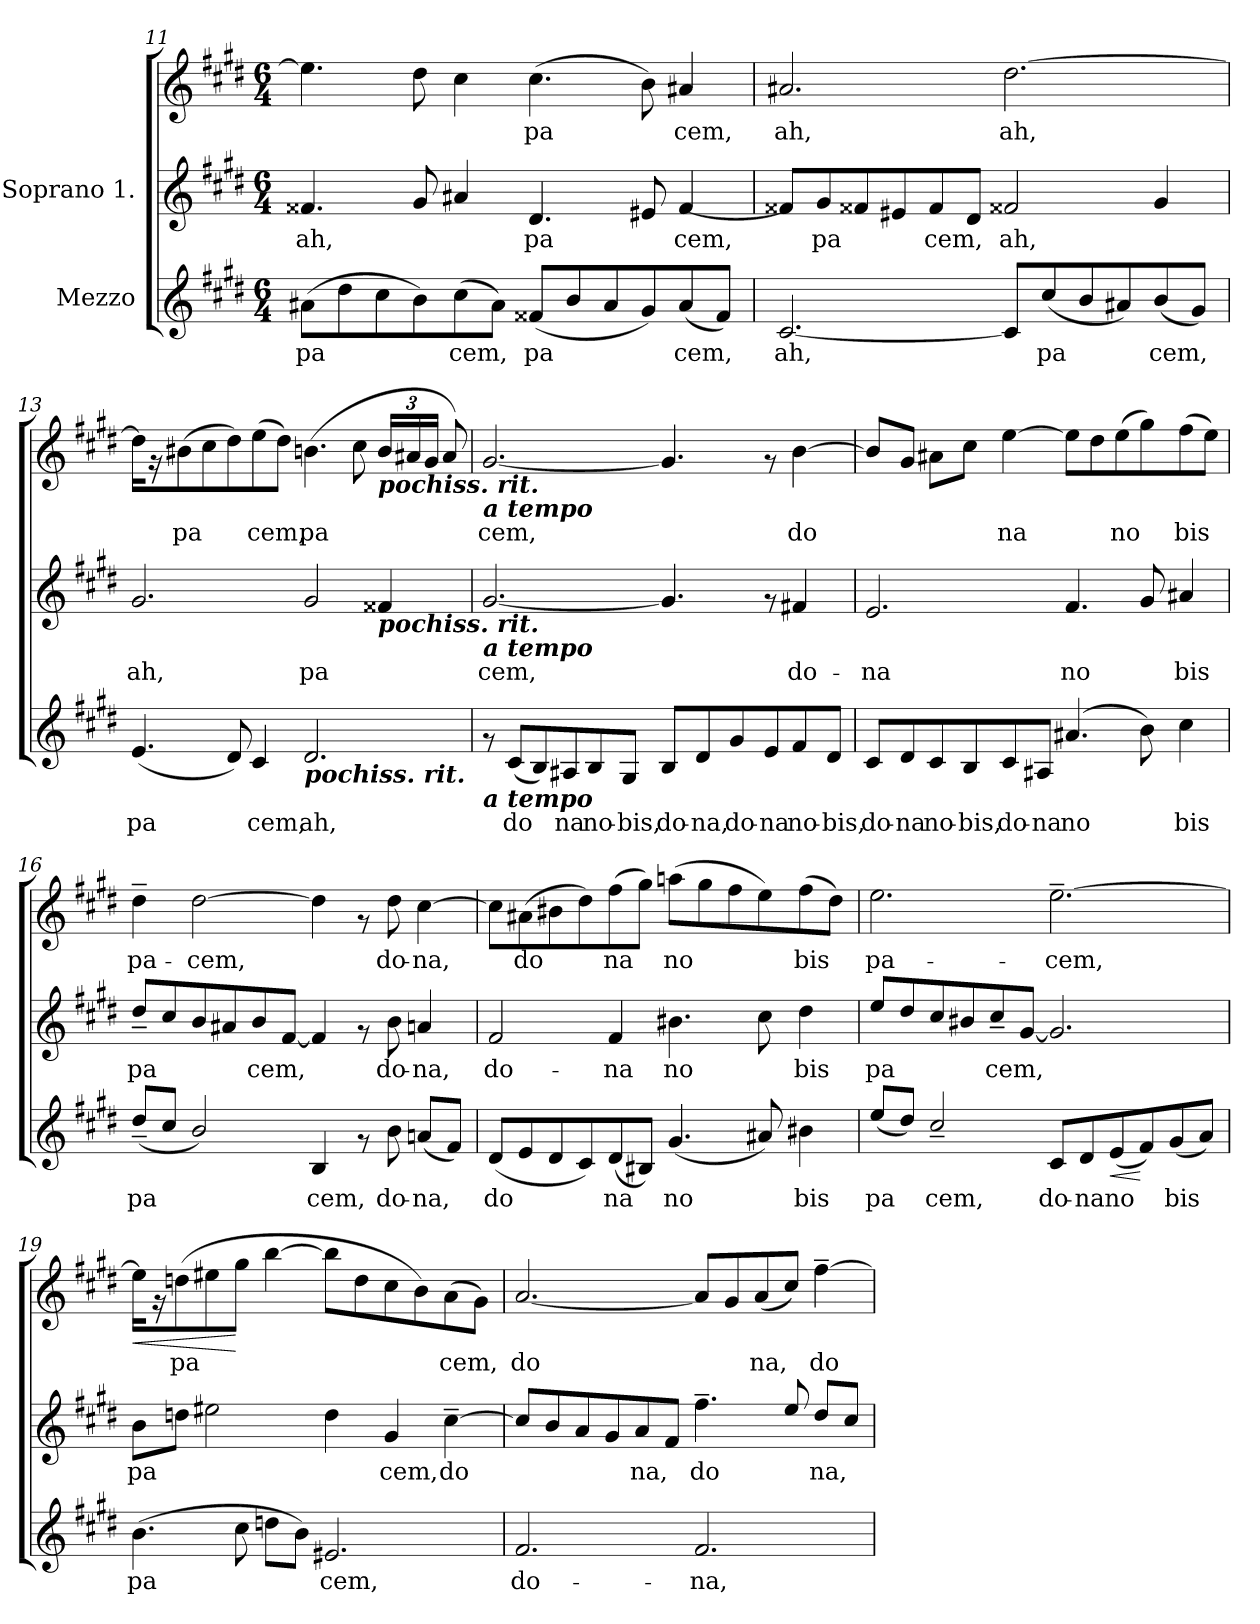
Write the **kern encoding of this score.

**kern	**text	**dynam	**kern	**text	**kern	**text	**dynam
*part2	*part2	*part2	*part1	*part1	*part1	*part1	*part1
*staff3	*staff3	*staff3	*staff2	*staff2	*staff1	*staff1	*staff1/2
*I"Mezzo	*	*	*I"Soprano 1.	*	*	*	*
*clefG2	*	*	*clefG2	*	*clefG2	*	*
*k[f#c#g#d#]	*	*	*k[f#c#g#d#]	*	*k[f#c#g#d#]	*	*
*E:	*	*	*E:	*	*E:	*	*
*M6/4	*	*	*M6/4	*	*M6/4	*	*
=11	=11	=11	=11	=11	=11	=11	=11
!	!LO:LY:b:cj	!	!	!LO:LY:b:cj	!	!LO:LY:b:cj	!
(>8a#X\L	pa-	.	4.f##X/	ah,	4.ee\]	.	.
!	!LO:LY:b:cj	!	!	!	!	!	!
8dd#\	-	.	.	.	.	.	.
!	!LO:LY:b:cj	!	!	!	!	!	!
8cc#\	.	.	.	.	.	.	.
!	!LO:LY:b:cj	!	!	!LO:LY:b:cj	!	!LO:LY:b:cj	!
8b\)	.	.	8g#/	.	8dd#\	.	.
!	!LO:LY:b:cj	!	!	!LO:LY:b:cj	!	!LO:LY:b:cj	!
(>8cc#\	cem,	.	4a#X/	.	4cc#\	.	.
!	!LO:LY:b:cj	!	!	!	!	!	!
8a#\J)	.	.	.	.	.	.	.
!	!LO:LY:b:cj	!	!	!LO:LY:b:cj	!	!LO:LY:b:cj	!
(>8f##X/L	pa-	.	4.d#/	pa-	(>4.cc#\	pa-	.
!	!LO:LY:b:cj	!	!	!	!	!	!
8b/	-	.	.	.	.	.	.
!	!LO:LY:b:cj	!	!	!	!	!	!
8a#/	.	.	.	.	.	.	.
!	!LO:LY:b:cj	!	!	!LO:LY:b:cj	!	!LO:LY:b:cj	!
8g#/)	.	.	8e#X/	-	8b\)	-	.
!	!LO:LY:b:cj	!	!	!LO:LY:b:cj	!	!LO:LY:b:cj	!
(>8a#/	cem,	.	[<4f##/	cem,	4a#X/	cem,	.
!	!LO:LY:b:cj	!	!	!	!	!	!
8f##/J)	.	.	.	.	.	.	.
=12	=12	=12	=12	=12	=12	=12	=12
!	!LO:LY:b:cj	!	!	!LO:LY:b:cj	!	!LO:LY:b:cj	!
[<2.c#/	ah,	.	8f##X/L]	.	2.a#X/	ah,	.
!	!	!	!	!LO:LY:b:cj	!	!	!
.	.	.	8g#/	pa-	.	.	.
!	!	!	!	!LO:LY:b:cj	!	!	!
.	.	.	8f##X/	-	.	.	.
!	!	!	!	!LO:LY:b:cj	!	!	!
.	.	.	8e#X/	.	.	.	.
!	!	!	!	!LO:LY:b:cj	!	!	!
.	.	.	8f##/	cem,	.	.	.
!	!	!	!	!LO:LY:b:cj	!	!	!
.	.	.	8d#/J	.	.	.	.
!	!LO:LY:b:cj	!	!	!LO:LY:b:cj	!	!LO:LY:b:cj	!
8c#/L]	.	.	2f##X/	ah,	[>2.dd#\	ah,	.
!	!LO:LY:b:cj	!	!	!	!	!	!
(>8cc#/	pa-	.	.	.	.	.	.
!	!LO:LY:b:cj	!	!	!	!	!	!
8b/	-	.	.	.	.	.	.
!	!LO:LY:b:cj	!	!	!	!	!	!
8a#X/)	.	.	.	.	.	.	.
!	!LO:LY:b:cj	!	!	!LO:LY:b:cj	!	!	!
(>8b/	cem,	.	4g#/	.	.	.	.
!	!LO:LY:b:cj	!	!	!	!	!	!
8g#/J)	.	.	.	.	.	.	.
!!LO:LB:g=z
=13	=13	=13	=13	=13	=13	=13	=13
!	!LO:LY:b:cj	!	!	!LO:LY:b:cj	!	!LO:LY:b:cj	!
(>4.e/	pa-	.	2.g#/	-ah,	16dd#\L]	.	.
.	.	.	.	.	16rf	.	.
!	!	!	!	!	!	!LO:LY:b:cj	!
.	.	.	.	.	(>8b#X\	pa-	.
!	!	!	!	!	!	!LO:LY:b:cj	!
.	.	.	.	.	8cc#\	-	.
!	!LO:LY:b:cj	!	!	!	!	!LO:LY:b:cj	!
8d#/)	-	.	.	.	8dd#\)	.	.
!	!LO:LY:b:cj	!	!	!	!	!LO:LY:b:cj	!
4c#/	cem,	.	.	.	(>8ee\	cem,	.
!	!	!	!	!	!	!LO:LY:b:cj	!
.	.	.	.	.	8dd#\J)	.	.
!LO:TX:b:Bi:t=pochiss. rit.	!	!	!	!	!	!	!
!	!LO:LY:b:cj	!	!	!LO:LY:b:cj	!	!LO:LY:b:cj	!
2.d#/	ah,	.	2g#/	pa-	(>4.bn\	pa-	.
!	!	!	!	!	!	!LO:LY:b:cj	!
.	.	.	.	.	8cc#\	--	.
!	!	!	!	!LO:LY:b:cj	!	!	!
*	*	*	*	*	*Xbrackettup	*	*
!	!	!	!	!	!LO:TX:b:Bi:t=pochiss. rit.	!	!
!	!	!	!LO:TX:b:Bi:t=pochiss. rit.	!	!	!	!
!	!	!	!	!	!	!LO:LY:b:cj	!
.	.	.	4f##X/	--	24b/L	--	.
!	!	!	!	!	!	!LO:LY:b:cj	!
.	.	.	.	.	24a#X/	--	.
!	!	!	!	!	!	!LO:LY:b:cj	!
.	.	.	.	.	24g#/J	--	.
!	!	!	!	!	!	!LO:LY:b:cj	!
.	.	.	.	.	8a#/)	--	.
=14	=14	=14	=14	=14	=14	=14	=14
!	!	!	!	!	!LO:TX:b:Bi:t=a tempo	!	!
!	!	!	!LO:TX:b:Bi:t=a tempo	!	!	!	!
!LO:TX:b:Bi:t=a tempo	!	!	!	!	!	!	!
!	!	!	!	!LO:LY:b:cj	!	!LO:LY:b:cj	!
8rf	.	.	[<2.g#/	-cem,	[<2.g#/	-cem,	.
!	!LO:LY:b:cj	!	!	!	!	!	!
(>8c#/L	do-	.	.	.	.	.	.
!	!LO:LY:b:cj	!	!	!	!	!	!
8B/)	-	.	.	.	.	.	.
!	!LO:LY:b:cj	!	!	!	!	!	!
8A#X/	na	.	.	.	.	.	.
!	!LO:LY:b:cj	!	!	!	!	!	!
8B/	no-	.	.	.	.	.	.
!	!LO:LY:b:cj	!	!	!	!	!	!
8G#/J	-bis,	.	.	.	.	.	.
!	!LO:LY:b:cj	!	!	!LO:LY:b:cj	!	!LO:LY:b:cj	!
8B/L	do-	.	4.g#/]	.	4.g#/]	.	.
!	!LO:LY:b:cj	!	!	!	!	!	!
8d#/	-na,	.	.	.	.	.	.
!	!LO:LY:b:cj	!	!	!	!	!	!
8g#/	do-	.	.	.	.	.	.
!	!LO:LY:b:cj	!	!	!	!	!	!
8e/	-na	.	8rf	.	8rf	.	.
!	!LO:LY:b:cj	!	!	!LO:LY:b:cj	!	!LO:LY:b:cj	!
8f#/	no-	.	4f#X/	do-	[>4b\	do-	.
!	!LO:LY:b:cj	!	!	!	!	!	!
8d#/J	-bis,	.	.	.	.	.	.
=15	=15	=15	=15	=15	=15	=15	=15
!	!LO:LY:b:cj	!	!	!LO:LY:b:cj	!	!LO:LY:b:cj	!
8c#/L	do-	.	2.e/	na	8b/L]	-	.
!	!LO:LY:b:cj	!	!	!	!	!LO:LY:b:cj	!
8d#/	-na	.	.	.	8g#/J	.	.
!	!LO:LY:b:cj	!	!	!	!	!LO:LY:b:cj	!
8c#/	no-	.	.	.	8a#X\L	.	.
!	!LO:LY:b:cj	!	!	!	!	!LO:LY:b:cj	!
8B/	-bis,	.	.	.	8cc#\J	.	.
!	!LO:LY:b:cj	!	!	!	!	!LO:LY:b:cj	!
8c#/	do-	.	.	.	[>4ee\	na	.
!	!LO:LY:b:cj	!	!	!	!	!	!
8A#X/J	-na	.	.	.	.	.	.
!	!LO:LY:b:cj	!	!	!LO:LY:b:cj	!	!LO:LY:b:cj	!
(>4.a#X/	no-	.	4.f#/	no-	8ee\L]	.	.
!	!	!	!	!	!	!LO:LY:b:cj	!
.	.	.	.	.	8dd#\	.	.
!	!	!	!	!	!	!LO:LY:b:cj	!
.	.	.	.	.	(>8ee\	no-	.
!	!LO:LY:b:cj	!	!	!LO:LY:b:cj	!	!LO:LY:b:cj	!
8b\)	-	.	8g#/	-	8gg#\)	-	.
!	!LO:LY:b:cj	!	!	!LO:LY:b:cj	!	!LO:LY:b:cj	!
4cc#\	bis	.	4a#X/	bis	(>8ff#\	bis	.
!	!	!	!	!	!	!LO:LY:b:cj	!
.	.	.	.	.	8ee\J)	.	.
!!LO:LB:g=z
=16	=16	=16	=16	=16	=16	=16	=16
!	!LO:LY:b:cj	!	!	!LO:LY:b:cj	!	!LO:LY:b:cj	!
(>8dd#~</L	pa-	.	8dd#~</L	pa-	4dd#~>\	pa-	.
!	!LO:LY:b:cj	!	!	!LO:LY:b:cj	!	!	!
8cc#/J	-	.	8cc#/	-	.	.	.
!	!LO:LY:b:cj	!	!	!LO:LY:b:cj	!	!LO:LY:b:cj	!
2b/)	.	.	8b/	.	[>2dd#\	-cem,	.
!	!	!	!	!LO:LY:b:cj	!	!	!
.	.	.	8a#X/	.	.	.	.
!	!	!	!	!LO:LY:b:cj	!	!	!
.	.	.	8b/	cem,	.	.	.
!	!	!	!	!LO:LY:b:cj	!	!	!
.	.	.	[<8f#/J	.	.	.	.
!	!LO:LY:b:cj	!	!	!LO:LY:b:cj	!	!LO:LY:b:cj	!
4B/	cem,	.	4f#/]	.	4dd#\]	.	.
8rf	.	.	8rf	.	8rf	.	.
!	!LO:LY:b:cj	!	!	!LO:LY:b:cj	!	!LO:LY:b:cj	!
8b\	do-	.	8b\	do-	8dd#\	do-	.
!	!LO:LY:b:cj	!	!	!LO:LY:b:cj	!	!LO:LY:b:cj	!
(>8an/L	-na,	.	4an/	-na,	[>4cc#\	-na,	.
!	!LO:LY:b:cj	!	!	!	!	!	!
8f#/J)	.	.	.	.	.	.	.
=17	=17	=17	=17	=17	=17	=17	=17
!	!LO:LY:b:cj	!	!	!LO:LY:b:cj	!	!LO:LY:b:cj	!
(>8d#/L	do-	.	2f#/	do-	8cc#\L]	.	.
!	!LO:LY:b:cj	!	!	!	!	!LO:LY:b:cj	!
8e/	-	.	.	.	(>8a#X\	do-	.
!	!LO:LY:b:cj	!	!	!	!	!LO:LY:b:cj	!
8d#/	.	.	.	.	8b#X\	-	.
!	!LO:LY:b:cj	!	!	!	!	!LO:LY:b:cj	!
8c#/)	.	.	.	.	8dd#\)	.	.
!	!LO:LY:b:cj	!	!	!LO:LY:b:cj	!	!LO:LY:b:cj	!
(>8d#/	na	.	4f#/	-na	(>8ff#\	na	.
!	!LO:LY:b:cj	!	!	!	!	!LO:LY:b:cj	!
8B#X/J)	.	.	.	.	8gg#\J)	.	.
!	!LO:LY:b:cj	!	!	!LO:LY:b:cj	!	!LO:LY:b:cj	!
(>4.g#/	no-	.	4.b#X\	no-	(>8aan\L	no-	.
!	!	!	!	!	!	!LO:LY:b:cj	!
.	.	.	.	.	8gg#\	-	.
!	!	!	!	!	!	!LO:LY:b:cj	!
.	.	.	.	.	8ff#\	.	.
!	!LO:LY:b:cj	!	!	!LO:LY:b:cj	!	!LO:LY:b:cj	!
8a#X/)	-	.	8cc#\	-	8ee\)	.	.
!	!LO:LY:b:cj	!	!	!LO:LY:b:cj	!	!LO:LY:b:cj	!
4b#X\	bis	.	4dd#\	bis	(>8ff#\	bis	.
!	!	!	!	!	!	!LO:LY:b:cj	!
.	.	.	.	.	8dd#\J)	.	.
=18	=18	=18	=18	=18	=18	=18	=18
!	!LO:LY:b:cj	!	!	!LO:LY:b:cj	!	!LO:LY:b:cj	!
(>8ee/L	pa-	.	8ee/L	pa-	2.ee\	pa-	.
!	!LO:LY:b:cj	!	!	!LO:LY:b:cj	!	!	!
8dd#/J)	-	.	8dd#/	-	.	.	.
!	!LO:LY:b:cj	!	!	!LO:LY:b:cj	!	!	!
2cc#~</	cem,	.	8cc#/	.	.	.	.
!	!	!	!	!LO:LY:b:cj	!	!	!
.	.	.	8b#X/	.	.	.	.
!	!	!	!	!LO:LY:b:cj	!	!	!
.	.	.	8cc#~</	cem,	.	.	.
!	!	!	!	!LO:LY:b:cj	!	!	!
.	.	.	[<8g#/J	.	.	.	.
!	!LO:LY:b:cj	!	!	!LO:LY:b:cj	!	!LO:LY:b:cj	!
8c#/L	do-	.	2.g#/]	.	[>2.ee~>\	-cem,	.
!	!LO:LY:b:cj	!	!	!	!	!	!
8d#/	-na	.	.	.	.	.	.
!	!LO:LY:b:cj	!LO:HP:b	!	!	!	!	!
(>8e/	no-	<	.	.	.	.	.
!	!LO:LY:b:cj	!	!	!	!	!	!
8f#/)	-	[	.	.	.	.	.
!	!LO:LY:b:cj	!	!	!	!	!	!
(>8g#/	bis	.	.	.	.	.	.
!	!LO:LY:b:cj	!	!	!	!	!	!
8a/J)	.	.	.	.	.	.	.
!!LO:LB:g=z
=19	=19	=19	=19	=19	=19	=19	=19
!	!LO:LY:b:cj	!	!	!LO:LY:b:cj	!	!LO:LY:b:cj	!LO:HP:b
(>4.b\	pa-	.	8b\L	pa-	16ee\L]	.	<
.	.	.	.	.	16rf	.	.
!	!	!	!	!LO:LY:b:cj	!	!LO:LY:b:cj	!
.	.	.	8ddn\J	-	(>8ddn\	pa-	.
!	!	!	!	!LO:LY:b:cj	!	!LO:LY:b:cj	!
.	.	.	2ee#X\	.	8ee#X\	-	.
!	!LO:LY:b:cj	!	!	!	!	!LO:LY:b:cj	!
8cc#\	-	.	.	.	8gg#\J	.	[
!	!LO:LY:b:cj	!	!	!	!	!LO:LY:b:cj	!
8ddn\L	.	.	.	.	[>4bb\	.	.
!	!LO:LY:b:cj	!	!	!	!	!	!
8b\J)	.	.	.	.	.	.	.
!	!LO:LY:b:cj	!	!	!LO:LY:b:cj	!	!LO:LY:b:cj	!
2.e#X/	cem,	.	4dd\	.	8bb\L]	.	.
!	!	!	!	!	!	!LO:LY:b:cj	!
.	.	.	.	.	8dd\	.	.
!	!	!	!	!LO:LY:b:cj	!	!LO:LY:b:cj	!
.	.	.	4g#/	cem,	8cc#\	.	.
!	!	!	!	!	!	!LO:LY:b:cj	!
.	.	.	.	.	8b\)	.	.
!	!	!	!	!LO:LY:b:cj	!	!LO:LY:b:cj	!
.	.	.	[>4cc#~>\	do-	(>8a\	cem,	.
!	!	!	!	!	!	!LO:LY:b:cj	!
.	.	.	.	.	8g#\J)	.	.
=20	=20	=20	=20	=20	=20	=20	=20
!	!LO:LY:b:cj	!	!	!LO:LY:b:cj	!	!LO:LY:b:cj	!
2.f#/	do-	.	8cc#/L]	-	[<2.a/	-do-	.
!	!	!	!	!LO:LY:b:cj	!	!	!
.	.	.	8b/	.	.	.	.
!	!	!	!	!LO:LY:b:cj	!	!	!
.	.	.	8a/	.	.	.	.
!	!	!	!	!LO:LY:b:cj	!	!	!
.	.	.	8g#/	.	.	.	.
!	!	!	!	!LO:LY:b:cj	!	!	!
.	.	.	8a/	na,	.	.	.
!	!	!	!	!LO:LY:b:cj	!	!	!
.	.	.	8f#/J	.	.	.	.
!	!LO:LY:b:cj	!	!	!LO:LY:b:cj	!	!LO:LY:b:cj	!
2.f#/	-na,	.	4.ff#~>\	do-	8a/L]	-	.
!	!	!	!	!	!	!LO:LY:b:cj	!
.	.	.	.	.	8g#/	.	.
!	!	!	!	!	!	!LO:LY:b:cj	!
.	.	.	.	.	(>8a/	na,	.
!	!	!	!	!LO:LY:b:cj	!	!LO:LY:b:cj	!
.	.	.	8ee/	-	8cc#/J)	.	.
!	!	!	!	!LO:LY:b:cj	!	!LO:LY:b:cj	!
.	.	.	8dd#/L	na,	[>4ff#~>\	do-	.
!	!	!	!	!LO:LY:b:cj	!	!	!
.	.	.	8cc#/J	.	.	.	.
=	=	=	=	=	=	=	=
*-	*-	*-	*-	*-	*-	*-	*-
